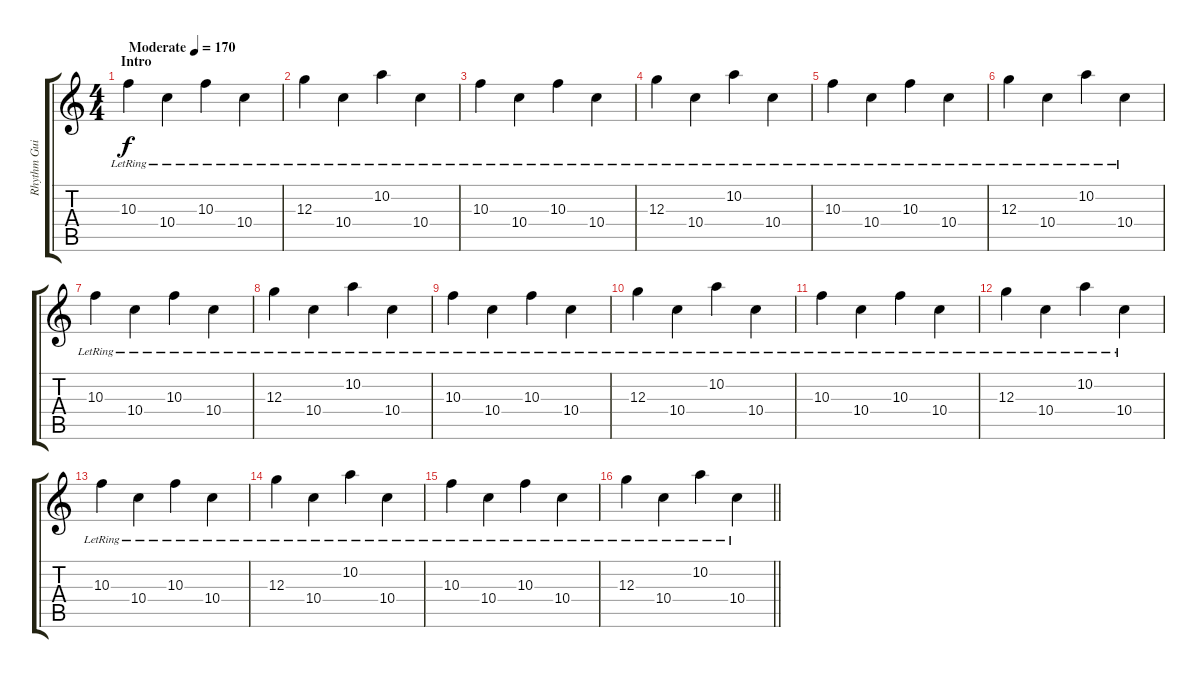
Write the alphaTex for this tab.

\track ("Rhythm Guitar" "Rhythm Gui") {instrument electricguitarjazz}
\staff {score tabs}
\tuning (E4 B3 G3 D3 A2 E2) {hide}
\ts (4 4)
\section ("" "Intro")
\tempo (170 "Moderate")
\clef g2
\ks c
10.3{lr}.4{dy f instrument electricguitarjazz} 10.4{lr}.4 10.3{lr}.4 10.4{lr}.4 |
12.3{lr}.4 10.4{lr}.4 10.2{lr}.4 10.4{lr}.4 |
10.3{lr}.4 10.4{lr}.4 10.3{lr}.4 10.4{lr}.4 |
12.3{lr}.4 10.4{lr}.4 10.2{lr}.4 10.4{lr}.4 |
10.3{lr}.4 10.4{lr}.4 10.3{lr}.4 10.4{lr}.4 |
12.3{lr}.4 10.4{lr}.4 10.2{lr}.4 10.4{lr}.4 |
10.3{lr}.4 10.4{lr}.4 10.3{lr}.4 10.4{lr}.4 |
12.3{lr}.4 10.4{lr}.4 10.2{lr}.4 10.4{lr}.4 |
10.3{lr}.4 10.4{lr}.4 10.3{lr}.4 10.4{lr}.4 |
12.3{lr}.4 10.4{lr}.4 10.2{lr}.4 10.4{lr}.4 |
10.3{lr}.4 10.4{lr}.4 10.3{lr}.4 10.4{lr}.4 |
12.3{lr}.4 10.4{lr}.4 10.2{lr}.4 10.4{lr}.4 |
10.3{lr}.4 10.4{lr}.4 10.3{lr}.4 10.4{lr}.4 |
12.3{lr}.4 10.4{lr}.4 10.2{lr}.4 10.4{lr}.4 |
10.3{lr}.4 10.4{lr}.4 10.3{lr}.4 10.4{lr}.4 |
\barLineRight lightlight
12.3{lr}.4 10.4{lr}.4 10.2{lr}.4 10.4{lr}.4
